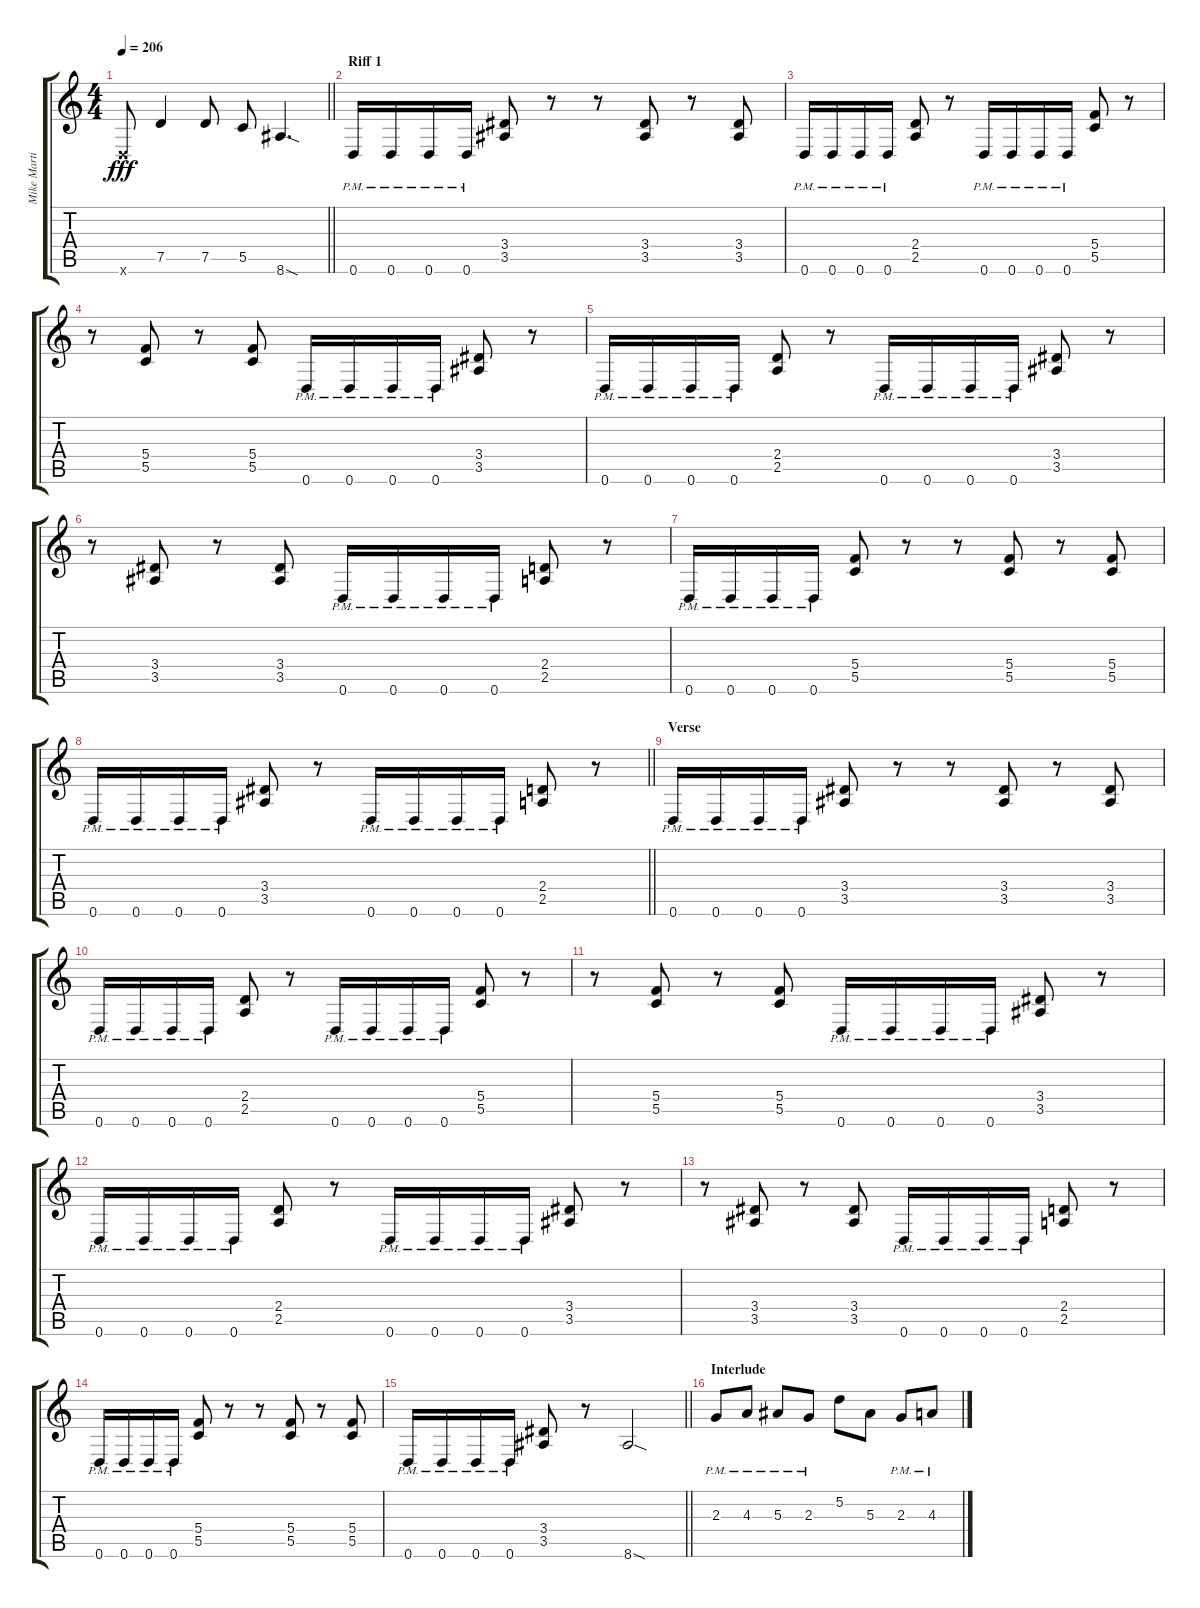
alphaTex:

\track ("Mike Martin" "Mike Marti") {instrument distortionguitar}
\staff {score tabs}
\tuning (D4 A3 F3 C3 G2 D2) {hide}
\ts (4 4)
\tempo 206
\clef g2
\barLineRight lightlight
\ks c
0.6{x}.8{dy fff} 7.5.4 7.5.8 5.5.8 8.6{sod}.4{d} |
\section ("" "Riff 1")
0.6{pm}.16 0.6{pm}.16 0.6{pm}.16 0.6{pm}.16 (3.4 3.5).8 r.8 r.8 (3.4 3.5).8 r.8 (3.4 3.5).8 |
0.6{pm}.16 0.6{pm}.16 0.6{pm}.16 0.6{pm}.16 (2.4 2.5).8 r.8 0.6{pm}.16 0.6{pm}.16 0.6{pm}.16 0.6{pm}.16 (5.4 5.5).8 r.8 |
r.8 (5.4 5.5).8 r.8 (5.4 5.5).8 0.6{pm}.16 0.6{pm}.16 0.6{pm}.16 0.6{pm}.16 (3.4 3.5).8 r.8 |
0.6{pm}.16 0.6{pm}.16 0.6{pm}.16 0.6{pm}.16 (2.4 2.5).8 r.8 0.6{pm}.16 0.6{pm}.16 0.6{pm}.16 0.6{pm}.16 (3.4 3.5).8 r.8 |
r.8 (3.4 3.5).8 r.8 (3.4 3.5).8 0.6{pm}.16 0.6{pm}.16 0.6{pm}.16 0.6{pm}.16 (2.4 2.5).8 r.8 |
0.6{pm}.16 0.6{pm}.16 0.6{pm}.16 0.6{pm}.16 (5.4 5.5).8 r.8 r.8 (5.4 5.5).8 r.8 (5.4 5.5).8 |
\barLineRight lightlight
0.6{pm}.16 0.6{pm}.16 0.6{pm}.16 0.6{pm}.16 (3.4 3.5).8 r.8 0.6{pm}.16 0.6{pm}.16 0.6{pm}.16 0.6{pm}.16 (2.4 2.5).8 r.8 |
\section ("" "Verse")
0.6{pm}.16 0.6{pm}.16 0.6{pm}.16 0.6{pm}.16 (3.4 3.5).8 r.8 r.8 (3.4 3.5).8 r.8 (3.4 3.5).8 |
0.6{pm}.16 0.6{pm}.16 0.6{pm}.16 0.6{pm}.16 (2.4 2.5).8 r.8 0.6{pm}.16 0.6{pm}.16 0.6{pm}.16 0.6{pm}.16 (5.4 5.5).8 r.8 |
r.8 (5.4 5.5).8 r.8 (5.4 5.5).8 0.6{pm}.16 0.6{pm}.16 0.6{pm}.16 0.6{pm}.16 (3.4 3.5).8 r.8 |
0.6{pm}.16 0.6{pm}.16 0.6{pm}.16 0.6{pm}.16 (2.4 2.5).8 r.8 0.6{pm}.16 0.6{pm}.16 0.6{pm}.16 0.6{pm}.16 (3.4 3.5).8 r.8 |
r.8 (3.4 3.5).8 r.8 (3.4 3.5).8 0.6{pm}.16 0.6{pm}.16 0.6{pm}.16 0.6{pm}.16 (2.4 2.5).8 r.8 |
0.6{pm}.16 0.6{pm}.16 0.6{pm}.16 0.6{pm}.16 (5.4 5.5).8 r.8 r.8 (5.4 5.5).8 r.8 (5.4 5.5).8 |
\barLineRight lightlight
0.6{pm}.16 0.6{pm}.16 0.6{pm}.16 0.6{pm}.16 (3.4 3.5).8 r.8 8.6{sod}.2 |
\section ("" "Interlude")
2.3{pm}.8 4.3{pm}.8 5.3{pm}.8 2.3{pm}.8 5.2.8 5.3.8 2.3{pm}.8 4.3{pm}.8
